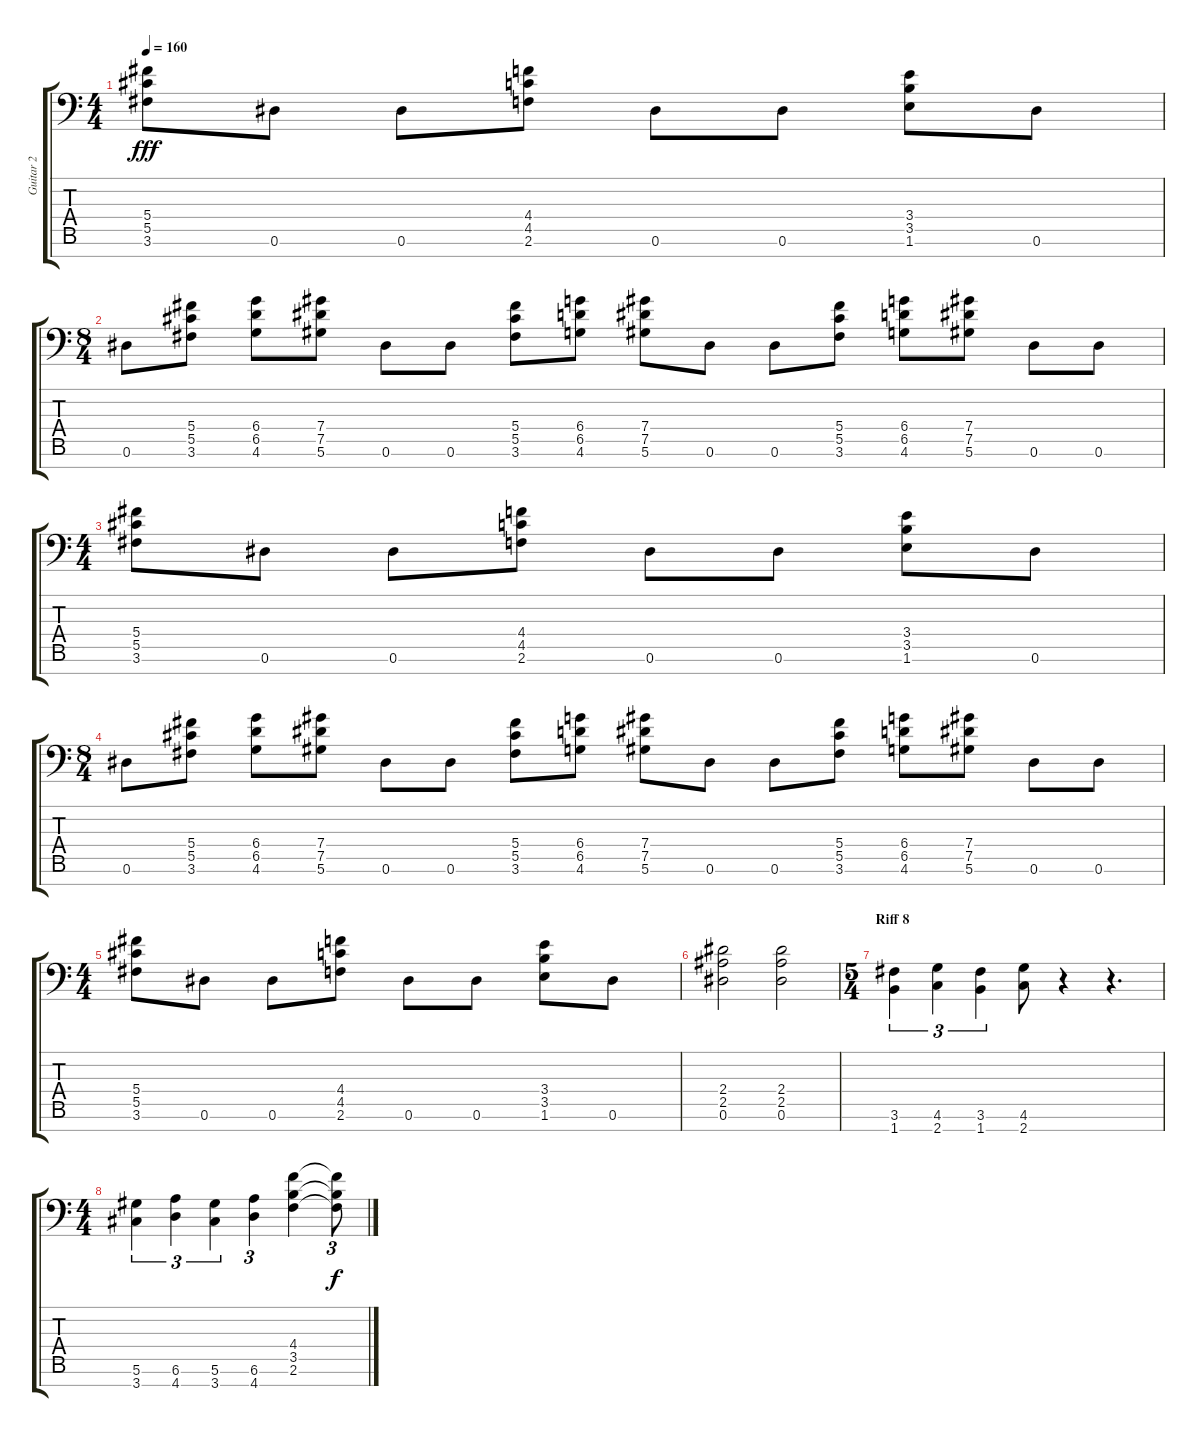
\track ("Guitar 2" "Guitar 2") {instrument distortionguitar}
\staff {score tabs}
\tuning (Eb4 Bb3 Gb3 Db3 Ab2 Eb2 Bb1) {hide}
\ts (4 4)
\tempo 160
\clef f4
\ks c
(5.4 5.5 3.6).8{dy fff} 0.6.8 0.6.8 (4.4 4.5 2.6).8 0.6.8 0.6.8 (3.4 3.5 1.6).8 0.6.8 |
\ts (8 4)
0.6.8 (5.4 5.5 3.6).8 (6.4 6.5 4.6).8 (7.4 7.5 5.6).8 0.6.8 0.6.8 (5.4 5.5 3.6).8 (6.4 6.5 4.6).8 (7.4 7.5 5.6).8 0.6.8 0.6.8 (5.4 5.5 3.6).8 (6.4 6.5 4.6).8 (7.4 7.5 5.6).8 0.6.8 0.6.8 |
\ts (4 4)
(5.4 5.5 3.6).8 0.6.8 0.6.8 (4.4 4.5 2.6).8 0.6.8 0.6.8 (3.4 3.5 1.6).8 0.6.8 |
\ts (8 4)
0.6.8 (5.4 5.5 3.6).8 (6.4 6.5 4.6).8 (7.4 7.5 5.6).8 0.6.8 0.6.8 (5.4 5.5 3.6).8 (6.4 6.5 4.6).8 (7.4 7.5 5.6).8 0.6.8 0.6.8 (5.4 5.5 3.6).8 (6.4 6.5 4.6).8 (7.4 7.5 5.6).8 0.6.8 0.6.8 |
\ts (4 4)
(5.4 5.5 3.6).8 0.6.8 0.6.8 (4.4 4.5 2.6).8 0.6.8 0.6.8 (3.4 3.5 1.6).8 0.6.8 |
(2.4 2.5 0.6).2 (2.4 2.5 0.6).2 |
\ts (5 4)
\section ("" "Riff 8")
(3.6 1.7).4{tu (3 2)} (4.6 2.7).4{tu (3 2)} (3.6 1.7).4{tu (3 2)} (4.6 2.7).8 r.4 r.4{d} |
\ts (4 4)
(5.6 3.7).4{tu (3 2)} (6.6 4.7).4{tu (3 2)} (5.6 3.7).4{tu (3 2)} (6.6 4.7).4{tu (3 2)} (4.4 3.5 2.6).4 (4.4{t} 3.5{t} 2.6{t}).8{tu (3 2) dy f}
